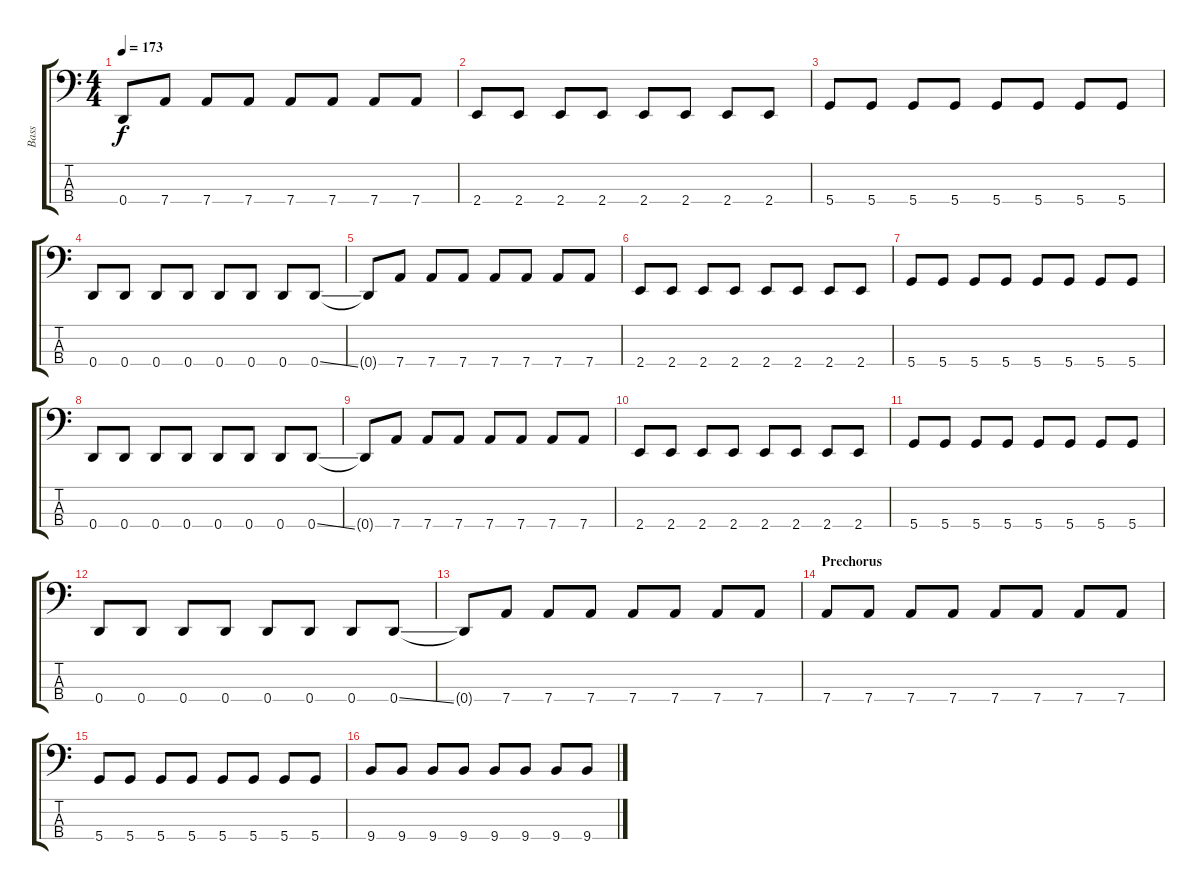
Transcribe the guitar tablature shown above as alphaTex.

\track ("Bass" "Bass") {instrument electricbasspick}
\staff {score tabs}
\tuning (G2 D2 A1 D1) {hide}
\ts (4 4)
\tempo 173
\clef f4
\ks c
0.4{t}.8{dy f} 7.4.8 7.4.8 7.4.8 7.4.8 7.4.8 7.4.8 7.4.8 |
2.4.8 2.4.8 2.4.8 2.4.8 2.4.8 2.4.8 2.4.8 2.4.8 |
5.4.8 5.4.8 5.4.8 5.4.8 5.4.8 5.4.8 5.4.8 5.4.8 |
0.4.8 0.4.8 0.4.8 0.4.8 0.4.8 0.4.8 0.4.8 0.4{ss}.8 |
0.4{t}.8 7.4.8 7.4.8 7.4.8 7.4.8 7.4.8 7.4.8 7.4.8 |
2.4.8 2.4.8 2.4.8 2.4.8 2.4.8 2.4.8 2.4.8 2.4.8 |
5.4.8 5.4.8 5.4.8 5.4.8 5.4.8 5.4.8 5.4.8 5.4.8 |
0.4.8 0.4.8 0.4.8 0.4.8 0.4.8 0.4.8 0.4.8 0.4{ss}.8 |
0.4{t}.8 7.4.8 7.4.8 7.4.8 7.4.8 7.4.8 7.4.8 7.4.8 |
2.4.8 2.4.8 2.4.8 2.4.8 2.4.8 2.4.8 2.4.8 2.4.8 |
5.4.8 5.4.8 5.4.8 5.4.8 5.4.8 5.4.8 5.4.8 5.4.8 |
0.4.8 0.4.8 0.4.8 0.4.8 0.4.8 0.4.8 0.4.8 0.4{ss}.8{volume 12} |
0.4{t}.8 7.4.8 7.4.8 7.4.8 7.4.8 7.4.8 7.4.8 7.4.8 |
\section ("" "Prechorus")
7.4.8{volume 10} 7.4.8 7.4.8 7.4.8 7.4.8 7.4.8 7.4.8 7.4.8 |
5.4.8 5.4.8 5.4.8 5.4.8 5.4.8 5.4.8 5.4.8 5.4.8 |
9.4.8 9.4.8 9.4.8 9.4.8 9.4.8 9.4.8 9.4.8 9.4.8
